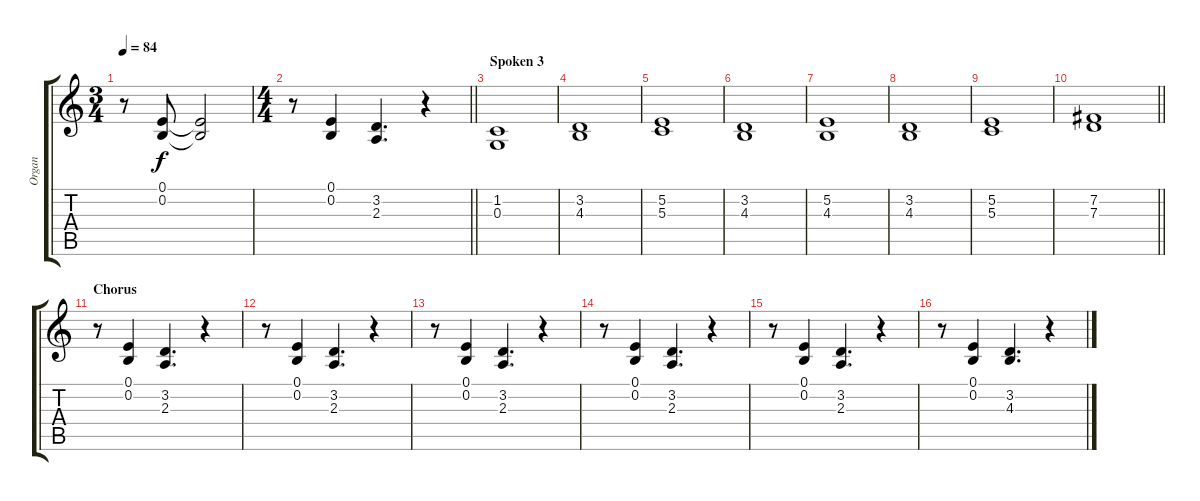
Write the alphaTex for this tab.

\track ("Organ" "Organ") {instrument percussiveorgan}
\staff {score tabs}
\tuning (E4 B3 G3 D3 A2 E2) {hide}
\ts (3 4)
\tempo 84
\clef g2
\ks c
r.8{dy f} (0.1 0.2).8 (0.1{t} 0.2{t}).2 |
\ts (4 4)
\barLineRight lightlight
r.8 (0.1 0.2).4 (3.2 2.3).4{d} r.4 |
\section ("" "Spoken 3")
(1.2 0.3).1 |
(3.2 4.3).1 |
(5.2 5.3).1 |
(3.2 4.3).1 |
(5.2 4.3).1 |
(3.2 4.3).1 |
(5.2 5.3).1 |
\barLineRight lightlight
(7.2 7.3).1 |
\section ("" "Chorus")
r.8 (0.1 0.2).4 (3.2 2.3).4{d} r.4 |
r.8 (0.1 0.2).4 (3.2 2.3).4{d} r.4 |
r.8 (0.1 0.2).4 (3.2 2.3).4{d} r.4 |
r.8 (0.1 0.2).4 (3.2 2.3).4{d} r.4 |
r.8 (0.1 0.2).4 (3.2 2.3).4{d} r.4 |
r.8 (0.1 0.2).4 (3.2 4.3).4{d} r.4
